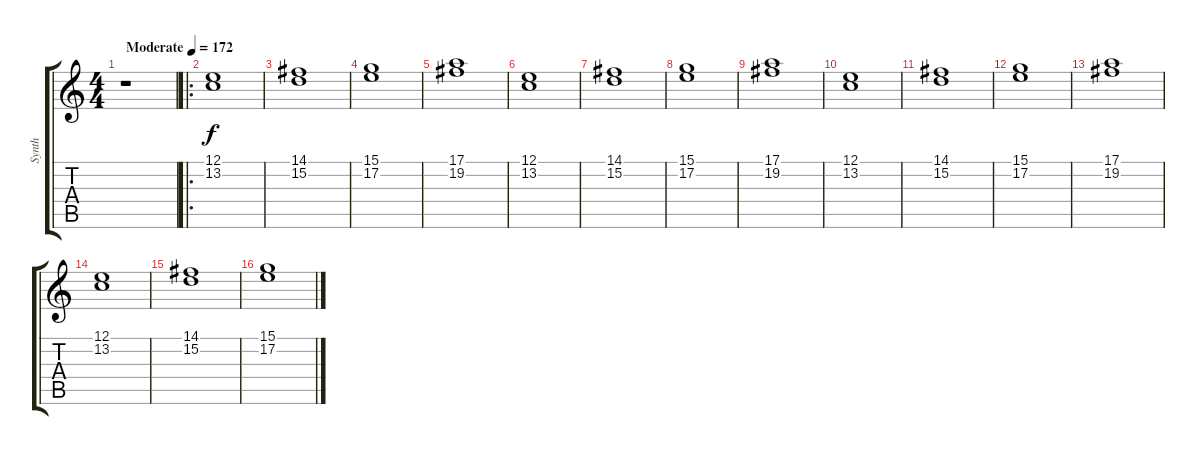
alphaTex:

\track ("Synth" "Synth") {instrument stringensemble1}
\staff {score tabs}
\tuning (E4 B3 G3 D3 A2 E2) {hide}
\ts (4 4)
\tempo (172 "Moderate")
\clef g2
\ks c
r.1{dy f instrument stringensemble1} |
\ro
(12.1 13.2).1 |
(14.1 15.2).1 |
(15.1 17.2).1 |
(17.1 19.2).1 |
(12.1 13.2).1 |
(14.1 15.2).1 |
(15.1 17.2).1 |
(17.1 19.2).1 |
(12.1 13.2).1 |
(14.1 15.2).1 |
(15.1 17.2).1 |
(17.1 19.2).1 |
(12.1 13.2).1 |
(14.1 15.2).1 |
(15.1 17.2).1
